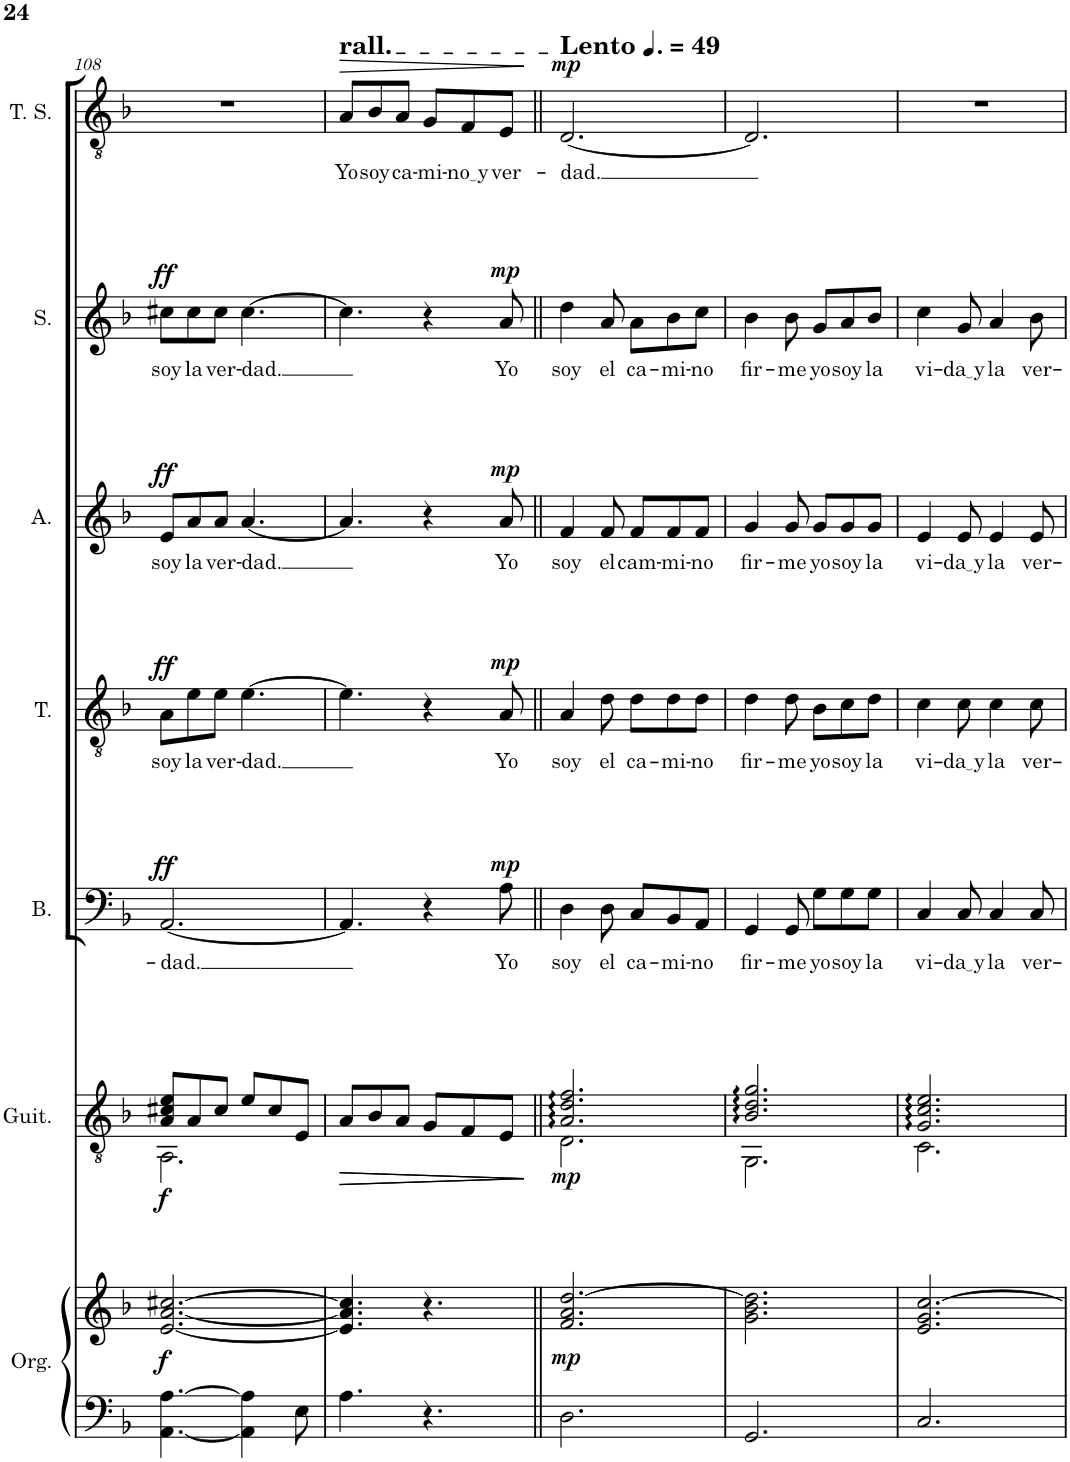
**kern	**kern	**dynam	**kern	**dynam	**kern	**text	**dynam	**kern	**text	**dynam	**kern	**text	**dynam	**kern	**text	**dynam	**kern	**text	**dynam
*part7	*part7	*part7	*part6	*part6	*part5	*part5	*part5	*part4	*part4	*part4	*part3	*part3	*part3	*part2	*part2	*part2	*part1	*part1	*part1
*staff8	*staff7	*staff7/8	*staff6	*staff6	*staff5	*staff5	*staff5	*staff4	*staff4	*staff4	*staff3	*staff3	*staff3	*staff2	*staff2	*staff2	*staff1	*staff1	*staff1
*I"Órgano	*	*	*I"Guitarra acústica	*	*I"Bajo	*	*	*I"Tenor	*	*	*I"Alto	*	*	*I"Soprano	*	*	*I"Tenor Solista	*	*
*	*	*	*I'Guit.	*	*I'B.	*	*	*I'T.	*	*	*I'A.	*	*	*I'S.	*	*	*I'T. S.	*	*
!!LO:PB:g=z
*clefF4	*clefG2	*	*clefGv2	*	*clefF4	*	*	*clefGv2	*	*	*clefG2	*	*	*clefG2	*	*	*clefGv2	*	*
*k[b-]	*k[b-]	*	*k[b-]	*	*k[b-]	*	*	*k[b-]	*	*	*k[b-]	*	*	*k[b-]	*	*	*k[b-]	*	*
*M6/8	*M6/8	*	*M6/8	*	*M6/8	*	*	*M6/8	*	*	*M6/8	*	*	*M6/8	*	*	*M6/8	*	*
=108	=108	=108	=108	=108	=108	=108	=108	=108	=108	=108	=108	=108	=108	=108	=108	=108	=108	=108	=108
*	*	*	*^	*	*	*	*	*	*	*	*	*	*	*	*	*	*	*	*
!	!	!LO:DY:b	!	!	!LO:DY:b	!	!LO:LY:b	!LO:DY:a	!	!LO:LY:b	!LO:DY:a	!	!LO:LY:b	!LO:DY:a	!	!LO:LY:b	!LO:DY:a	!	!	!
[4.AA\ [4.A\	[2.e/ [2.a/ [2.cc#X/	f	8A/ 8c#X/ 8e/L	2.AA\	f	[2.AA/	-dad.	ff	8A\L	soy	ff	8e/L	soy	ff	8cc#X\L	soy	ff	2.r	.	.
!	!	!	!	!	!	!	!	!	!	!LO:LY:b	!	!	!LO:LY:b	!	!	!LO:LY:b	!	!	!	!
.	.	.	8A/	.	.	.	.	.	8e\	la	.	8a/	la	.	8cc#\	la	.	.	.	.
!	!	!	!	!	!	!	!	!	!	!LO:LY:b	!	!	!LO:LY:b	!	!	!LO:LY:b	!	!	!	!
.	.	.	8c#/J	.	.	.	.	.	8e\J	ver-	.	8a/J	ver-	.	8cc#\J	ver-	.	.	.	.
!	!	!	!	!	!	!	!	!	!	!LO:LY:b	!	!	!LO:LY:b	!	!	!LO:LY:b	!	!	!	!
4AA\] 4A\]	.	.	8e/L	.	.	.	.	.	[4.e\	-dad.	.	[4.a/	-dad.	.	[4.cc#\	-dad.	.	.	.	.
.	.	.	8c#/	.	.	.	.	.	.	.	.	.	.	.	.	.	.	.	.	.
8E\	.	.	8E/J	.	.	.	.	.	.	.	.	.	.	.	.	.	.	.	.	.
*	*	*	*v	*v	*	*	*	*	*	*	*	*	*	*	*	*	*	*	*	*
=109	=109	=109	=109	=109	=109	=109	=109	=109	=109	=109	=109	=109	=109	=109	=109	=109	=109	=109	=109
!	!	!	!	!	!	!	!	!	!	!	!	!	!	!	!	!	!LO:TX:a:t=rall.	!	!
!	!	!	!	!LO:HP:b	!	!	!	!	!	!	!	!	!	!	!	!	!	!LO:LY:b	!LO:HP:b
4.A\	4.e/] 4.a/] 4.cc#/]	.	8A/L	>	4.AA/]	.	.	4.e\]	.	.	4.a/]	.	.	4.cc#\]	.	.	8A/L	Yo	>
!	!	!	!	!LO:HP:b	!	!	!	!	!	!	!	!	!	!	!	!	!	!LO:LY:b	!
.	.	.	8B-/	>	.	.	.	.	.	.	.	.	.	.	.	.	8B-/	soy	.
!	!	!	!	!	!	!	!	!	!	!	!	!	!	!	!	!	!	!LO:LY:b	!
.	.	.	8A/J	.	.	.	.	.	.	.	.	.	.	.	.	.	8A/J	ca-	.
!	!	!	!	!	!	!	!	!	!	!	!	!	!	!	!	!	!	!LO:LY:b	!
4.r	4.r	.	8G/L	.	4r	.	.	4r	.	.	4r	.	.	4r	.	.	8G/L	-mi-	.
!	!	!	!	!	!	!	!	!	!	!	!	!	!	!	!	!	!	!LO:LY:b	!
.	.	.	8F/	.	.	.	.	.	.	.	.	.	.	.	.	.	8F/	no y	.
!	!	!	!	!	!	!LO:LY:b	!LO:DY:a	!	!LO:LY:b	!LO:DY:a	!	!LO:LY:b	!LO:DY:a	!	!LO:LY:b	!LO:DY:a	!	!LO:LY:b	!
.	.	.	8E/J	.	8A\	Yo	mp	8A/	Yo	mp	8a/	Yo	mp	8a/	Yo	mp	8E/J	ver-	.
.	.	.	.	] ]	.	.	.	.	.	.	.	.	.	.	.	.	.	.	]
=110||	=110||	=110||	=110||	=110||	=110||	=110||	=110||	=110||	=110||	=110||	=110||	=110||	=110||	=110||	=110||	=110||	=110||	=110||	=110||
*	*	*	*	*	*	*	*	*	*	*	*	*	*	*	*	*	*MM74	*	*
*	*	*	*^	*	*	*	*	*	*	*	*	*	*	*	*	*	*	*	*
!	!	!	!	!	!	!	!	!	!	!	!	!	!	!	!	!	!	!LO:TX:a:B:t=Lento	!	!
!	!	!LO:DY:b	!	!	!LO:DY:b	!	!LO:LY:b	!	!	!LO:LY:b	!	!	!LO:LY:b	!	!	!LO:LY:b	!	!	!LO:LY:b	!LO:DY:a
2.D\	2.f/ 2.a/ [2.dd/	mp	2.A/ 2.d/ 2.f/	2.D\	mp	4D\	soy	.	4A/	soy	.	4f/	soy	.	4dd\	soy	.	[2.D/	-dad.	mp
!	!	!	!	!	!	!	!LO:LY:b	!	!	!LO:LY:b	!	!	!LO:LY:b	!	!	!LO:LY:b	!	!	!	!
.	.	.	.	.	.	8D\	el	.	8d\	el	.	8f/	el	.	8a/	el	.	.	.	.
!	!	!	!	!	!	!	!LO:LY:b	!	!	!LO:LY:b	!	!	!LO:LY:b	!	!	!LO:LY:b	!	!	!	!
.	.	.	.	.	.	8C/L	ca-	.	8d\L	ca-	.	8f/L	cam-	.	8a\L	ca-	.	.	.	.
!	!	!	!	!	!	!	!LO:LY:b	!	!	!LO:LY:b	!	!	!LO:LY:b	!	!	!LO:LY:b	!	!	!	!
.	.	.	.	.	.	8BB-/	-mi-	.	8d\	-mi-	.	8f/	-mi-	.	8b-\	-mi-	.	.	.	.
!	!	!	!	!	!	!	!LO:LY:b	!	!	!LO:LY:b	!	!	!LO:LY:b	!	!	!LO:LY:b	!	!	!	!
.	.	.	.	.	.	8AA/J	-no	.	8d\J	-no	.	8f/J	-no	.	8cc\J	-no	.	.	.	.
=111	=111	=111	=111	=111	=111	=111	=111	=111	=111	=111	=111	=111	=111	=111	=111	=111	=111	=111	=111	=111
!	!	!	!	!	!	!	!LO:LY:b	!	!	!LO:LY:b	!	!	!LO:LY:b	!	!	!LO:LY:b	!	!	!	!
2.GG/	2.g\ 2.b-\ 2.dd\]	.	2.B-/ 2.d/ 2.g/	2.GG\	.	4GG/	fir-	.	4d\	fir-	.	4g/	fir-	.	4b-\	fir-	.	2.D/]	.	.
!	!	!	!	!	!	!	!LO:LY:b	!	!	!LO:LY:b	!	!	!LO:LY:b	!	!	!LO:LY:b	!	!	!	!
.	.	.	.	.	.	8GG/	-me	.	8d\	-me	.	8g/	-me	.	8b-\	-me	.	.	.	.
!	!	!	!	!	!	!	!LO:LY:b	!	!	!LO:LY:b	!	!	!LO:LY:b	!	!	!LO:LY:b	!	!	!	!
.	.	.	.	.	.	8G\L	yo	.	8B-\L	yo	.	8g/L	yo	.	8g/L	yo	.	.	.	.
!	!	!	!	!	!	!	!LO:LY:b	!	!	!LO:LY:b	!	!	!LO:LY:b	!	!	!LO:LY:b	!	!	!	!
.	.	.	.	.	.	8G\	soy	.	8c\	soy	.	8g/	soy	.	8a/	soy	.	.	.	.
!	!	!	!	!	!	!	!LO:LY:b	!	!	!LO:LY:b	!	!	!LO:LY:b	!	!	!LO:LY:b	!	!	!	!
.	.	.	.	.	.	8G\J	la	.	8d\J	la	.	8g/J	la	.	8b-/J	la	.	.	.	.
=112	=112	=112	=112	=112	=112	=112	=112	=112	=112	=112	=112	=112	=112	=112	=112	=112	=112	=112	=112	=112
!	!	!	!	!	!	!	!LO:LY:b	!	!	!LO:LY:b	!	!	!LO:LY:b	!	!	!LO:LY:b	!	!	!	!
2.C/	2.e/ 2.g/ [2.cc/	.	2.G/ 2.c/ 2.e/	2.C\	.	4C/	vi-	.	4c\	vi-	.	4e/	vi-	.	4cc\	vi-	.	2.r	.	.
!	!	!	!	!	!	!	!LO:LY:b	!	!	!LO:LY:b	!	!	!LO:LY:b	!	!	!LO:LY:b	!	!	!	!
.	.	.	.	.	.	8C/	da y	.	8c\	da y	.	8e/	da y	.	8g/	da y	.	.	.	.
!	!	!	!	!	!	!	!LO:LY:b	!	!	!LO:LY:b	!	!	!LO:LY:b	!	!	!LO:LY:b	!	!	!	!
.	.	.	.	.	.	4C/	la	.	4c\	la	.	4e/	la	.	4a/	la	.	.	.	.
!	!	!	!	!	!	!	!LO:LY:b	!	!	!LO:LY:b	!	!	!LO:LY:b	!	!	!LO:LY:b	!	!	!	!
.	.	.	.	.	.	8C/	ver-	.	8c\	ver-	.	8e/	ver-	.	8b-\	ver-	.	.	.	.
*	*	*	*v	*v	*	*	*	*	*	*	*	*	*	*	*	*	*	*	*	*
=	=	=	=	=	=	=	=	=	=	=	=	=	=	=	=	=	=	=	=
*-	*-	*-	*-	*-	*-	*-	*-	*-	*-	*-	*-	*-	*-	*-	*-	*-	*-	*-	*-
